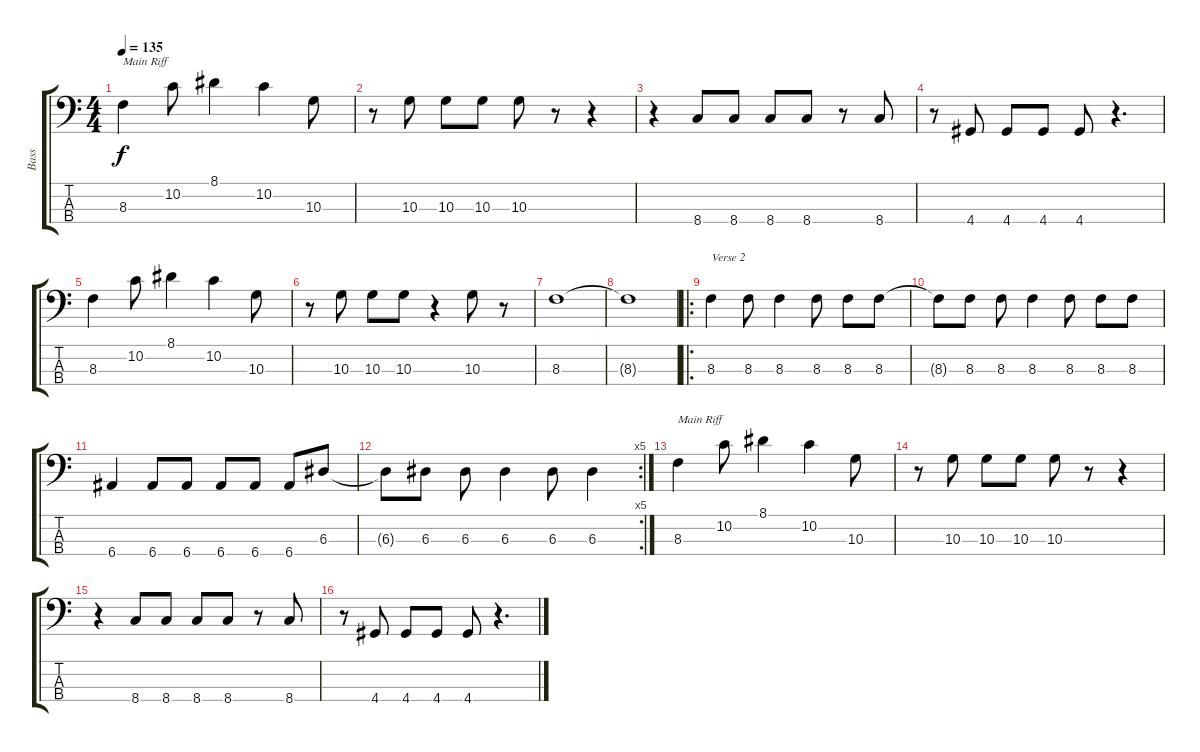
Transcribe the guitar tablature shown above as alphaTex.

\track ("Bass" "Bass") {instrument electricbassfinger}
\staff {score tabs}
\tuning (G2 D2 A1 E1) {hide}
\ts (4 4)
\tempo 135
\clef f4
\ks c
8.3.4{txt "Main Riff" dy f} 10.2.8 8.1.4 10.2.4 10.3.8 |
r.8 10.3.8 10.3.8 10.3.8 10.3.8 r.8 r.4 |
r.4 8.4.8 8.4.8 8.4.8 8.4.8 r.8 8.4.8 |
r.8 4.4.8 4.4.8 4.4.8 4.4.8 r.4{d} |
8.3.4 10.2.8 8.1.4 10.2.4 10.3.8 |
r.8 10.3.8 10.3.8 10.3.8 r.4 10.3.8 r.8 |
8.3.1 |
8.3{t}.1 |
\ro
8.3.4{txt "Verse 2"} 8.3.8 8.3.4 8.3.8 8.3.8 8.3.8 |
8.3{t}.8 8.3.8 8.3.8 8.3.4 8.3.8 8.3.8 8.3.8 |
6.4.4 6.4.8 6.4.8 6.4.8 6.4.8 6.4.8 6.3.8 |
\rc 5
6.3{t}.8 6.3.8 6.3.8 6.3.4 6.3.8 6.3.4 |
8.3.4{txt "Main Riff"} 10.2.8 8.1.4 10.2.4 10.3.8 |
r.8 10.3.8 10.3.8 10.3.8 10.3.8 r.8 r.4 |
r.4 8.4.8 8.4.8 8.4.8 8.4.8 r.8 8.4.8 |
r.8 4.4.8 4.4.8 4.4.8 4.4.8 r.4{d}
